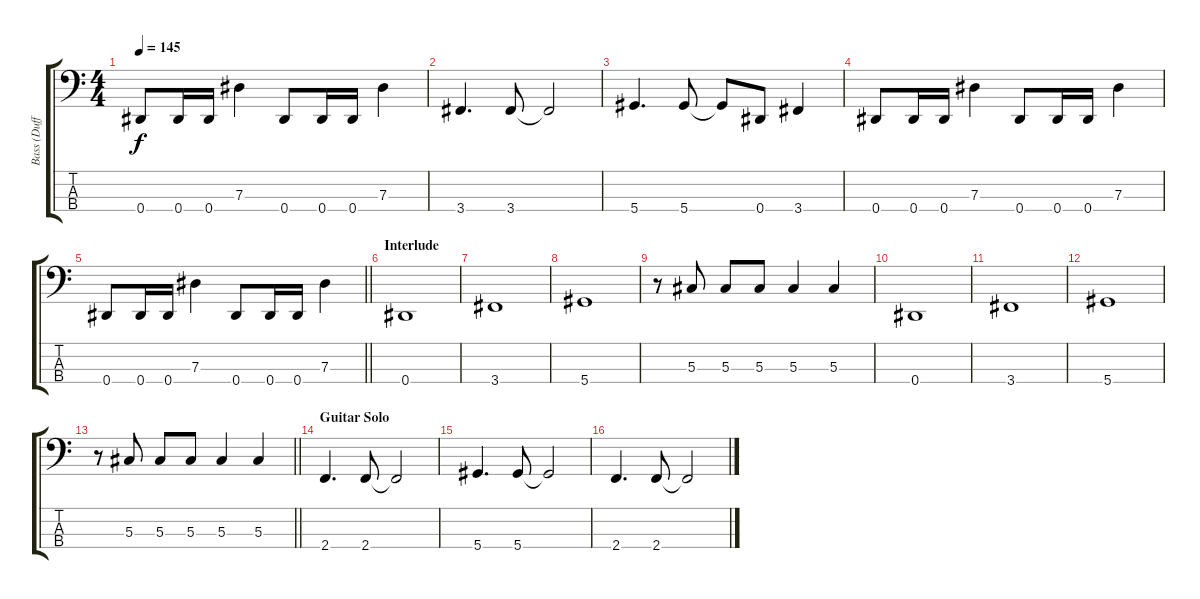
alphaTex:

\track ("Bass (Duff)" "Bass (Duff") {instrument electricbasspick}
\staff {score tabs}
\tuning (Gb2 Db2 Ab1 Eb1) {hide}
\ts (4 4)
\tempo 145
\clef f4
\ks c
0.4.8{dy f} 0.4.16 0.4.16 7.3.4 0.4.8 0.4.16 0.4.16 7.3.4 |
3.4.4{d} 3.4.8 3.4{t}.2 |
5.4.4{d} 5.4.8 5.4{t}.8 0.4.8 3.4.4 |
0.4.8 0.4.16 0.4.16 7.3.4 0.4.8 0.4.16 0.4.16 7.3.4 |
\barLineRight lightlight
0.4.8 0.4.16 0.4.16 7.3.4 0.4.8 0.4.16 0.4.16 7.3.4 |
\section ("" "Interlude")
0.4.1 |
3.4.1 |
5.4.1 |
r.8 5.3.8 5.3.8 5.3.8 5.3.4 5.3.4 |
0.4.1 |
3.4.1 |
5.4.1 |
\barLineRight lightlight
r.8 5.3.8 5.3.8 5.3.8 5.3.4 5.3.4 |
\section ("" "Guitar Solo")
2.4.4{d} 2.4.8 2.4{t}.2 |
5.4.4{d} 5.4.8 5.4{t}.2 |
2.4.4{d} 2.4.8 2.4{t}.2
